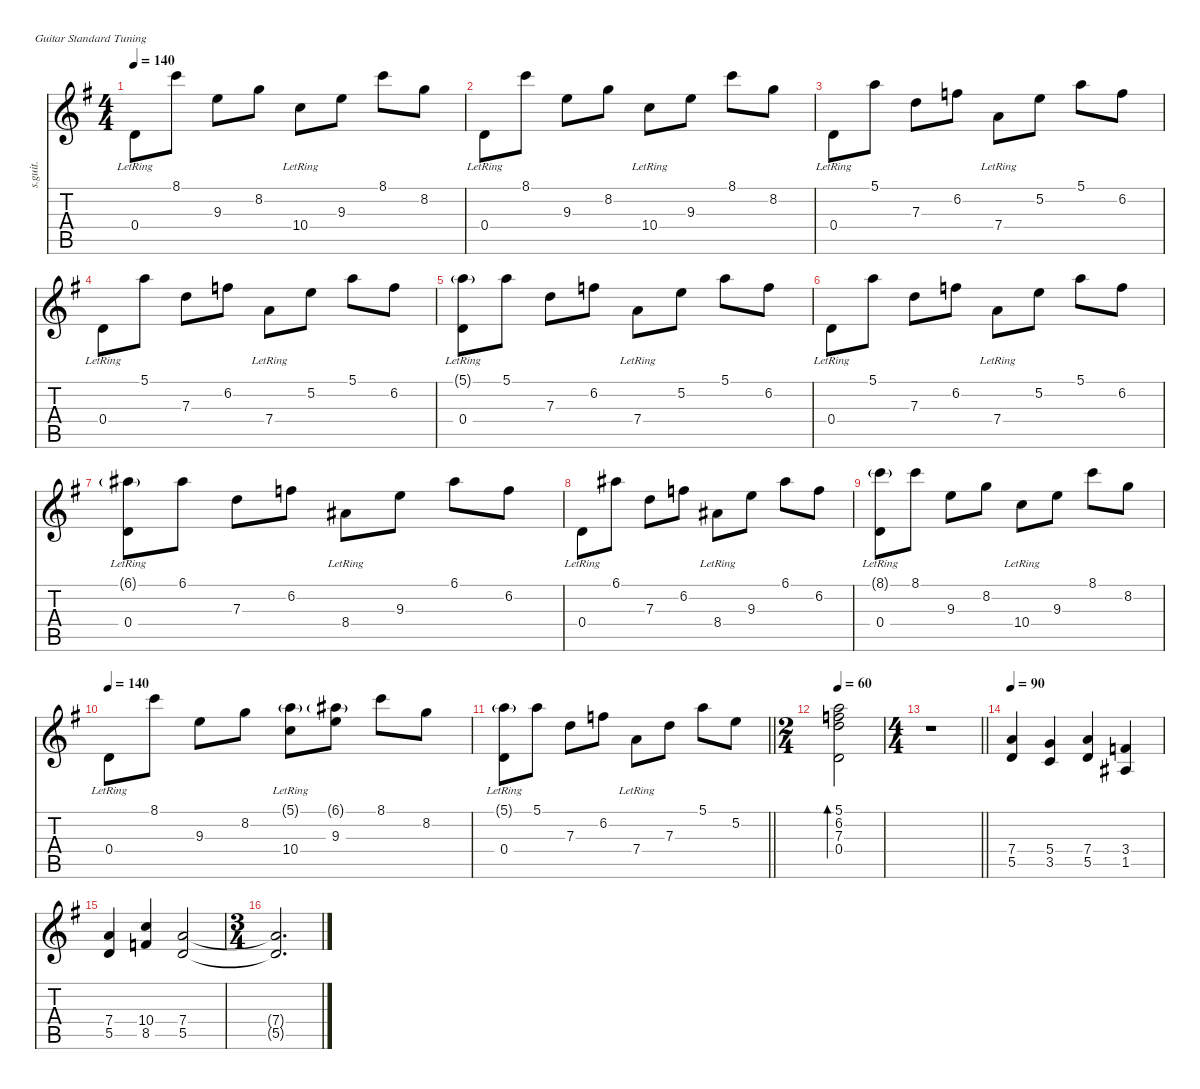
\defaultSystemsLayout 4
\hideDynamics
\bracketExtendMode nobrackets
\otherSystemsTrackNameOrientation horizontal
\track ("Gtr. I" "s.guit.") {defaultSystemsLayout 8 mute instrument acousticguitarsteel}
\staff {score tabs}
\tuning (E4 B3 G3 D3 A2 E2)
\ts (4 4)
\tempo 140
\clef g2
\ks eminor
0.4{lr acc forcenatural}.8{dy mp beam Down} 8.1{acc forcenatural}.8{beam Down} 9.3{acc forcenatural}.8{beam Down} 8.2{acc forcenatural}.8{beam Down} 10.4{lr acc forcenatural}.8{beam Down} 9.3{acc forcenatural}.8{beam Down} 8.1{acc forcenatural}.8{beam Down} 8.2{acc forcenatural}.8{beam Down} |
0.4{lr acc forcenatural}.8{beam Down} 8.1{acc forcenatural}.8{beam Down} 9.3{acc forcenatural}.8{beam Down} 8.2{acc forcenatural}.8{beam Down} 10.4{lr acc forcenatural}.8{beam Down} 9.3{acc forcenatural}.8{beam Down} 8.1{acc forcenatural}.8{beam Down} 8.2{acc forcenatural}.8{beam Down} |
0.4{lr acc forcenatural}.8{beam Down} 5.1{acc forcenatural}.8{beam Down} 7.3{acc forcenatural}.8{beam Down} 6.2{acc forcenatural}.8{beam Down} 7.4{lr acc forcenatural}.8{beam Down} 5.2{acc forcenatural}.8{beam Down} 5.1{acc forcenatural}.8{beam Down} 6.2{acc forcenatural}.8{beam Down} |
0.4{lr acc forcenatural}.8{beam Down} 5.1{acc forcenatural}.8{beam Down} 7.3{acc forcenatural}.8{beam Down} 6.2{acc forcenatural}.8{beam Down} 7.4{lr acc forcenatural}.8{beam Down} 5.2{acc forcenatural}.8{beam Down} 5.1{acc forcenatural}.8{beam Down} 6.2{acc forcenatural}.8{beam Down} |
(0.4{lr acc forcenatural} 5.1{g acc forcenatural}).8{beam Down} 5.1{acc forcenatural}.8{beam Down} 7.3{acc forcenatural}.8{beam Down} 6.2{acc forcenatural}.8{beam Down} 7.4{lr acc forcenatural}.8{beam Down} 5.2{acc forcenatural}.8{beam Down} 5.1{acc forcenatural}.8{beam Down} 6.2{acc forcenatural}.8{beam Down} |
0.4{lr acc forcenatural}.8{beam Down} 5.1{acc forcenatural}.8{beam Down} 7.3{acc forcenatural}.8{beam Down} 6.2{acc forcenatural}.8{beam Down} 7.4{lr acc forcenatural}.8{beam Down} 5.2{acc forcenatural}.8{beam Down} 5.1{acc forcenatural}.8{beam Down} 6.2{acc forcenatural}.8{beam Down} |
(0.4{lr acc forcenatural} 6.1{g acc #}).8{beam Down} 6.1{acc #}.8{beam Down} 7.3{acc forcenatural}.8{beam Down} 6.2{acc forcenatural}.8{beam Down} 8.4{lr acc #}.8{beam Down} 9.3{acc forcenatural}.8{beam Down} 6.1{acc #}.8{beam Down} 6.2{acc forcenatural}.8{beam Down} |
0.4{lr acc forcenatural}.8{beam Down} 6.1{acc #}.8{beam Down} 7.3{acc forcenatural}.8{beam Down} 6.2{acc forcenatural}.8{beam Down} 8.4{lr acc #}.8{beam Down} 9.3{acc forcenatural}.8{beam Down} 6.1{acc #}.8{beam Down} 6.2{acc forcenatural}.8{beam Down} |
(0.4{lr acc forcenatural} 8.1{g acc forcenatural}).8{beam Down} 8.1{acc forcenatural}.8{beam Down} 9.3{acc forcenatural}.8{beam Down} 8.2{acc forcenatural}.8{beam Down} 10.4{lr acc forcenatural}.8{beam Down} 9.3{acc forcenatural}.8{beam Down} 8.1{acc forcenatural}.8{beam Down} 8.2{acc forcenatural}.8{beam Down} |
\tempo 140
0.4{lr acc forcenatural}.8{beam Down} 8.1{acc forcenatural}.8{beam Down} 9.3{acc forcenatural}.8{beam Down} 8.2{acc forcenatural}.8{beam Down} (10.4{lr acc forcenatural} 5.1{g acc forcenatural}).8{beam Down} (9.3{acc forcenatural} 6.1{g acc #}).8{beam Down} 8.1{acc forcenatural}.8{beam Down} 8.2{acc forcenatural}.8{beam Down} |
\barLineRight lightlight
(0.4{lr acc forcenatural} 5.1{g acc forcenatural}).8{beam Down} 5.1{acc forcenatural}.8{beam Down} 7.3{acc forcenatural}.8{beam Down} 6.2{acc forcenatural}.8{beam Down} 7.4{lr acc forcenatural}.8{beam Down} 7.3{acc forcenatural}.8{beam Down} 5.1{acc forcenatural}.8{beam Down} 5.2{acc forcenatural}.8{beam Down} |
\ts (2 4)
\beaming (8 2 2)
\tempo 60
(5.1{acc forcenatural} 6.2{acc forcenatural} 7.3{acc forcenatural} 0.4{acc forcenatural}).2{bd 240 beam Down} |
\ts (4 4)
\beaming (8 2 2 2 2)
\barLineRight lightlight
r.1{beam Down} |
\tempo 90
(7.4{acc forcenatural} 5.5{acc forcenatural}).4{dy ff instrument overdrivenguitar beam Up} (5.4{acc forcenatural} 3.5{acc forcenatural}).4{beam Up} (7.4{acc forcenatural} 5.5{acc forcenatural}).4{beam Up} (3.4{acc forcenatural} 1.5{acc #}).4{beam Up} |
(7.4{acc forcenatural} 5.5{acc forcenatural}).4{beam Up} (10.4{acc forcenatural} 8.5{acc forcenatural}).4{beam Up} (7.4{acc forcenatural} 5.5{acc forcenatural}).2{beam Up} |
\ts (3 4)
\beaming (8 2 2 2)
(7.4{t acc forcenatural} 5.5{t acc forcenatural}).2{d dy f beam Up}
